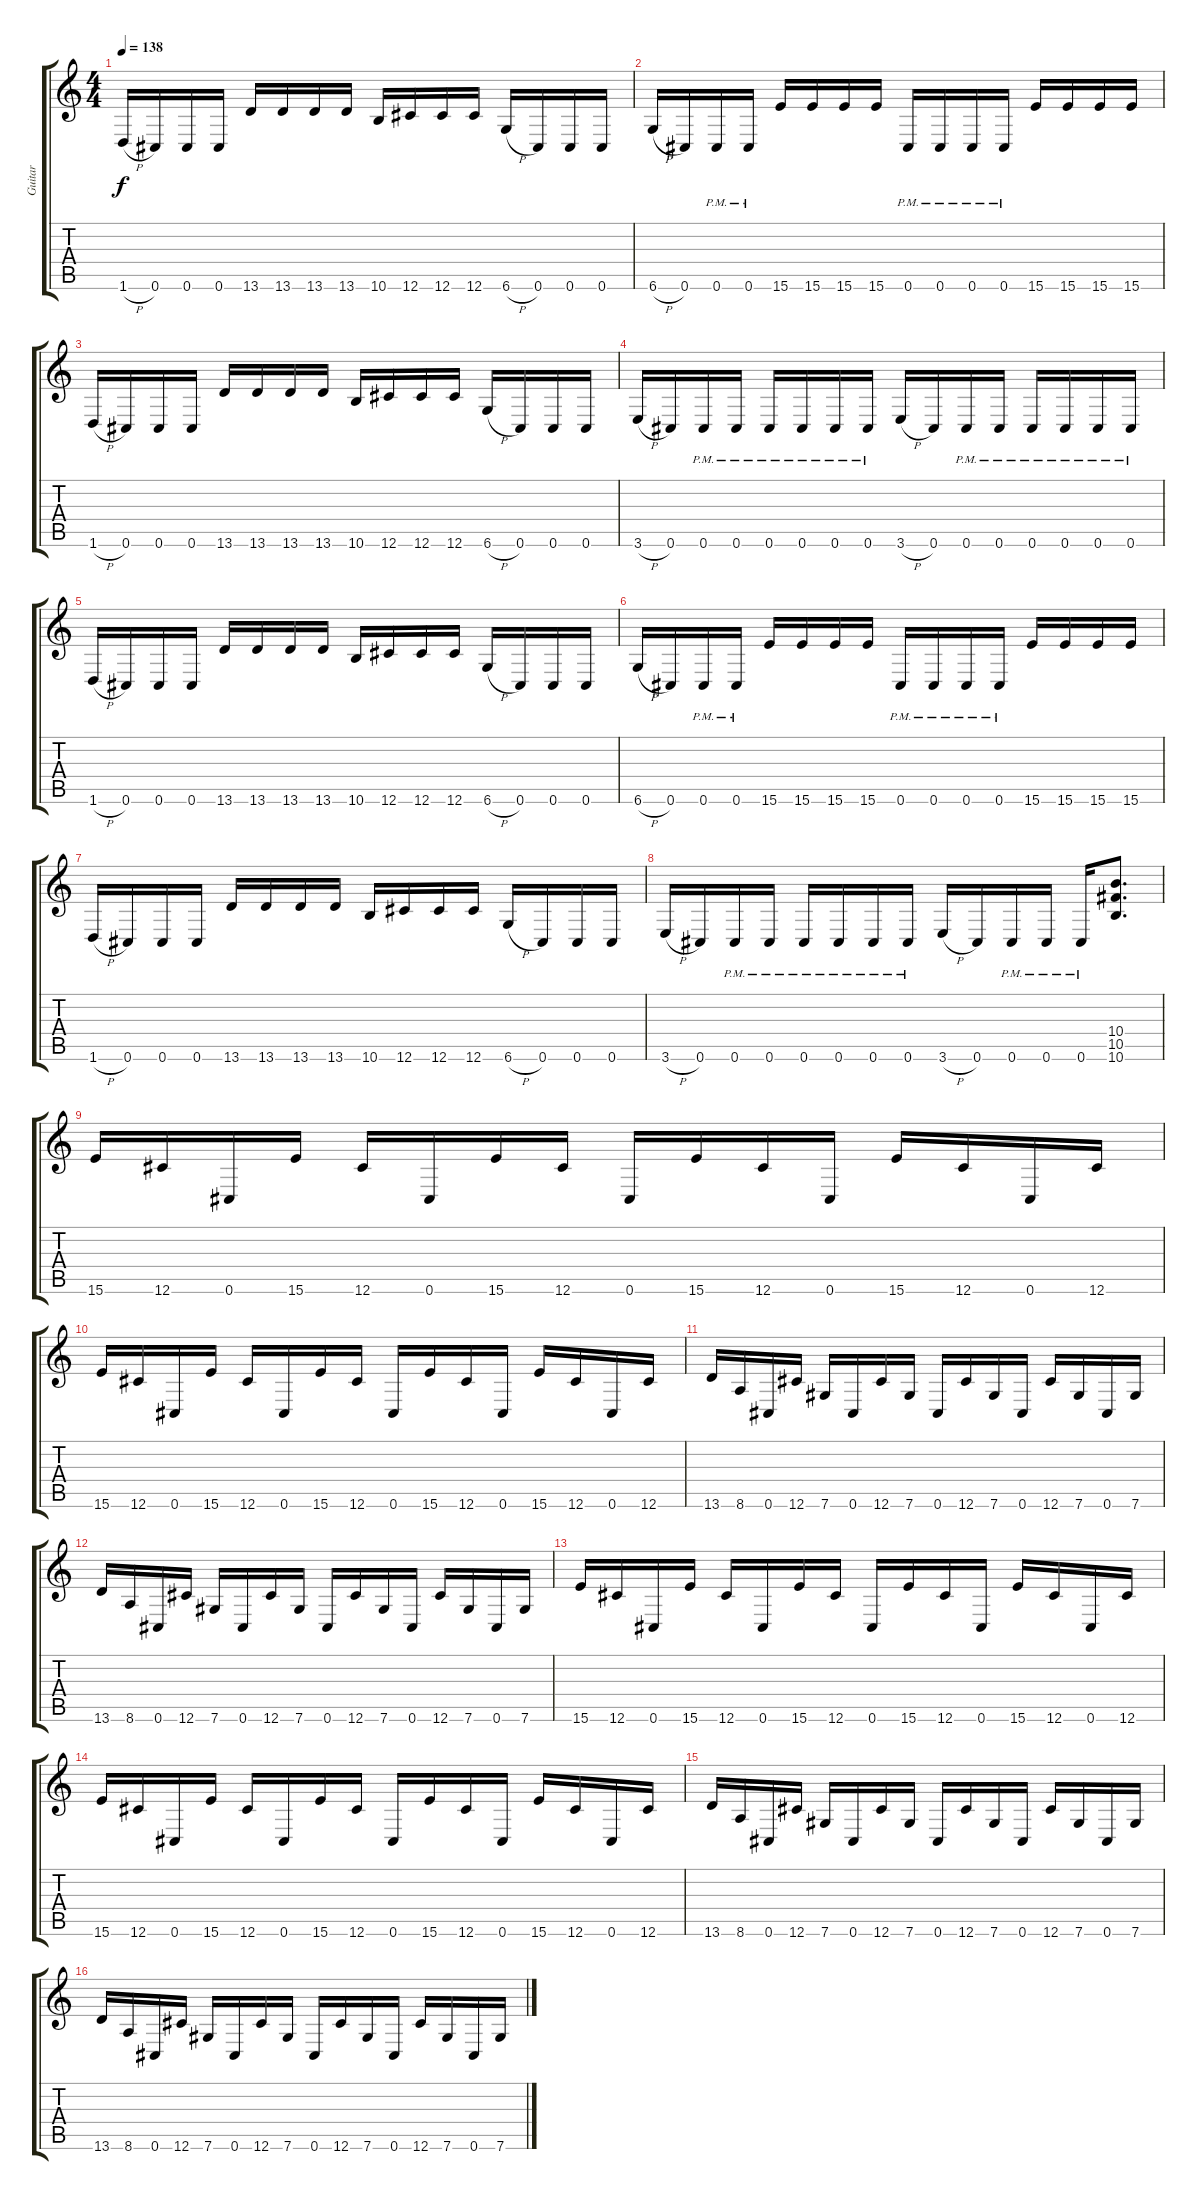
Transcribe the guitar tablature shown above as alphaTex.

\track ("Guitar" "Guitar") {instrument distortionguitar}
\staff {score tabs}
\tuning (Eb4 Bb3 Gb3 Db3 Ab2 Db2) {hide}
\ts (4 4)
\tempo 138
\clef g2
\ks c
1.6{h}.16{dy f} 0.6.16 0.6.16 0.6.16 13.6.16 13.6.16 13.6.16 13.6.16 10.6.16 12.6.16 12.6.16 12.6.16 6.6{h}.16 0.6.16 0.6.16 0.6.16 |
6.6{h}.16 0.6.16 0.6{pm}.16 0.6{pm}.16 15.6.16 15.6.16 15.6.16 15.6.16 0.6{pm}.16 0.6{pm}.16 0.6{pm}.16 0.6{pm}.16 15.6.16 15.6.16 15.6.16 15.6.16 |
1.6{h}.16 0.6.16 0.6.16 0.6.16 13.6.16 13.6.16 13.6.16 13.6.16 10.6.16 12.6.16 12.6.16 12.6.16 6.6{h}.16 0.6.16 0.6.16 0.6.16 |
3.6{h}.16 0.6.16 0.6{pm}.16 0.6{pm}.16 0.6{pm}.16 0.6{pm}.16 0.6{pm}.16 0.6{pm}.16 3.6{h}.16 0.6.16 0.6{pm}.16 0.6{pm}.16 0.6{pm}.16 0.6{pm}.16 0.6{pm}.16 0.6{pm}.16 |
1.6{h}.16 0.6.16 0.6.16 0.6.16 13.6.16 13.6.16 13.6.16 13.6.16 10.6.16 12.6.16 12.6.16 12.6.16 6.6{h}.16 0.6.16 0.6.16 0.6.16 |
6.6{h}.16 0.6.16 0.6{pm}.16 0.6{pm}.16 15.6.16 15.6.16 15.6.16 15.6.16 0.6{pm}.16 0.6{pm}.16 0.6{pm}.16 0.6{pm}.16 15.6.16 15.6.16 15.6.16 15.6.16 |
1.6{h}.16 0.6.16 0.6.16 0.6.16 13.6.16 13.6.16 13.6.16 13.6.16 10.6.16 12.6.16 12.6.16 12.6.16 6.6{h}.16 0.6.16 0.6.16 0.6.16 |
3.6{h}.16 0.6.16 0.6{pm}.16 0.6{pm}.16 0.6{pm}.16 0.6{pm}.16 0.6{pm}.16 0.6{pm}.16 3.6{h}.16 0.6.16 0.6{pm}.16 0.6{pm}.16 0.6{pm}.16 (10.4 10.5 10.6).8{d} |
15.6.16 12.6.16 0.6.16 15.6.16 12.6.16 0.6.16 15.6.16 12.6.16 0.6.16 15.6.16 12.6.16 0.6.16 15.6.16 12.6.16 0.6.16 12.6.16 |
15.6.16 12.6.16 0.6.16 15.6.16 12.6.16 0.6.16 15.6.16 12.6.16 0.6.16 15.6.16 12.6.16 0.6.16 15.6.16 12.6.16 0.6.16 12.6.16 |
13.6.16 8.6.16 0.6.16 12.6.16 7.6.16 0.6.16 12.6.16 7.6.16 0.6.16 12.6.16 7.6.16 0.6.16 12.6.16 7.6.16 0.6.16 7.6.16 |
13.6.16 8.6.16 0.6.16 12.6.16 7.6.16 0.6.16 12.6.16 7.6.16 0.6.16 12.6.16 7.6.16 0.6.16 12.6.16 7.6.16 0.6.16 7.6.16 |
15.6.16 12.6.16 0.6.16 15.6.16 12.6.16 0.6.16 15.6.16 12.6.16 0.6.16 15.6.16 12.6.16 0.6.16 15.6.16 12.6.16 0.6.16 12.6.16 |
15.6.16 12.6.16 0.6.16 15.6.16 12.6.16 0.6.16 15.6.16 12.6.16 0.6.16 15.6.16 12.6.16 0.6.16 15.6.16 12.6.16 0.6.16 12.6.16 |
13.6.16 8.6.16 0.6.16 12.6.16 7.6.16 0.6.16 12.6.16 7.6.16 0.6.16 12.6.16 7.6.16 0.6.16 12.6.16 7.6.16 0.6.16 7.6.16 |
13.6.16 8.6.16 0.6.16 12.6.16 7.6.16 0.6.16 12.6.16 7.6.16 0.6.16 12.6.16 7.6.16 0.6.16 12.6.16 7.6.16 0.6.16 7.6.16
